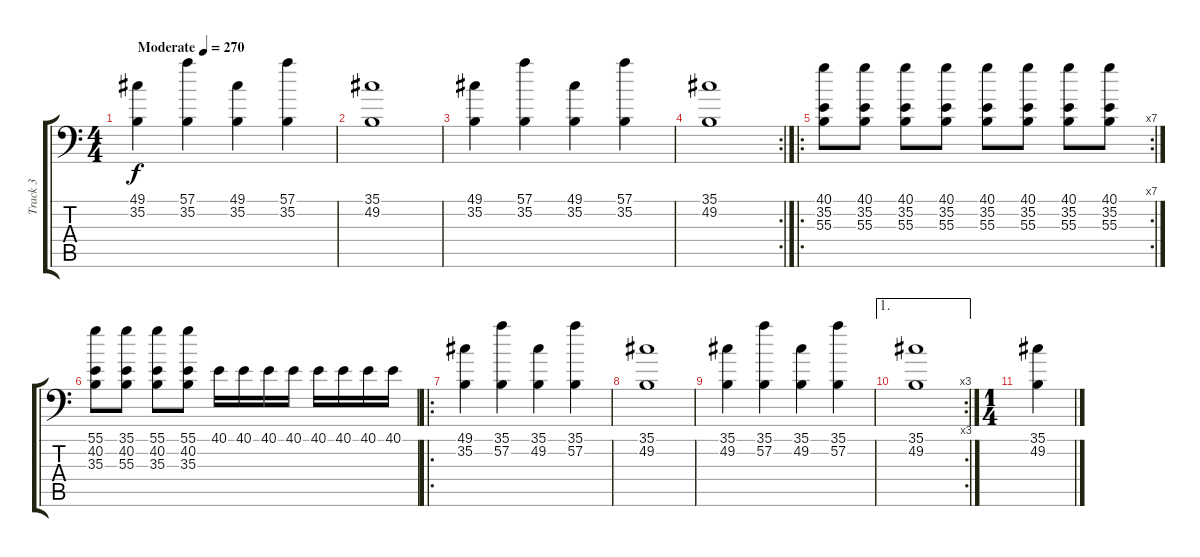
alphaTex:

\track ("Track 3" "Track 3") {instrument acousticgrandpiano}
\staff {score tabs}
\tuning (C-1 C-1 C-1 C-1 C-1 C-1) {hide}
\ts (4 4)
\tempo (270 "Moderate")
\clef f4
\ks c
(49.1 35.2).4{dy f instrument acousticgrandpiano} (57.1 35.2).4 (49.1 35.2).4 (57.1 35.2).4 |
(35.1 49.2).1 |
(49.1 35.2).4 (57.1 35.2).4 (49.1 35.2).4 (57.1 35.2).4 |
\rc 2
(35.1 49.2).1 |
\ro
\rc 7
(40.1 35.2 55.3).8 (40.1 35.2 55.3).8 (40.1 35.2 55.3).8 (40.1 35.2 55.3).8 (40.1 35.2 55.3).8 (40.1 35.2 55.3).8 (40.1 35.2 55.3).8 (40.1 35.2 55.3).8 |
(55.1 40.2 35.3).8 (35.1 40.2 55.3).8 (55.1 40.2 35.3).8 (55.1 40.2 35.3).8 40.1.16 40.1.16 40.1.16 40.1.16 40.1.16 40.1.16 40.1.16 40.1.16 |
\ro
(49.1 35.2).4 (35.1 57.2).4 (35.1 49.2).4 (35.1 57.2).4 |
(35.1 49.2).1 |
(35.1 49.2).4 (35.1 57.2).4 (35.1 49.2).4 (35.1 57.2).4 |
\ae 1
\rc 3
(35.1 49.2).1 |
\ts (1 4)
(35.1 49.2).4
